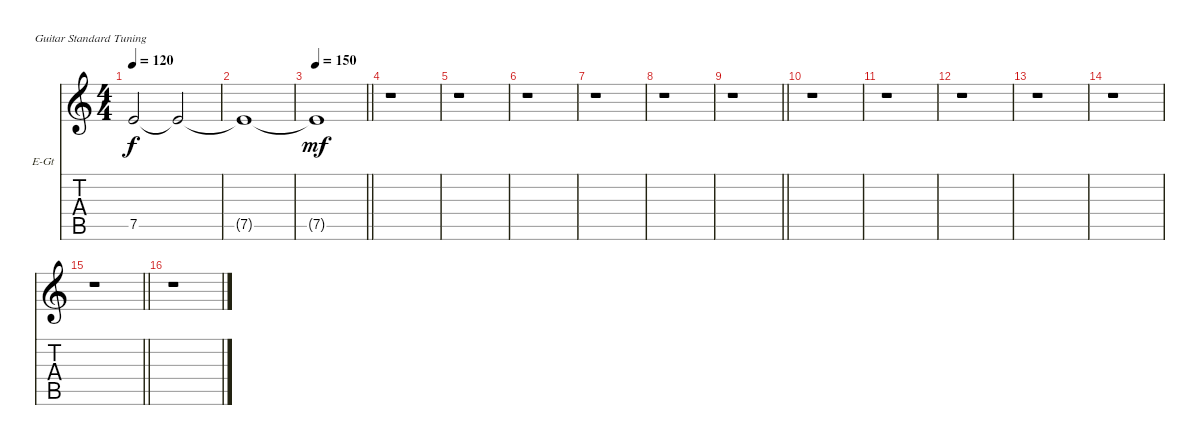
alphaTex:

\bracketExtendMode nobrackets
\firstSystemTrackNameOrientation horizontal
\otherSystemsTrackNameOrientation horizontal
\track ("Äîðîæêà 5" "E-Gt") {instrument distortionguitar}
\staff {score tabs}
\tuning (E4 B3 G3 D3 A2 E2)
\ts (4 4)
\tempo 120
\clef g2
\ks c
7.5.2{dy f} 7.5{t}.2 |
7.5{t}.1 |
\tempo 150
\barLineRight lightlight
7.5{t}.1{dy mf} |
r.1 |
r.1 |
r.1 |
r.1 |
r.1 |
\barLineRight lightlight
r.1 |
r.1 |
r.1 |
r.1 |
r.1 |
r.1 |
\barLineRight lightlight
r.1 |
r.1
